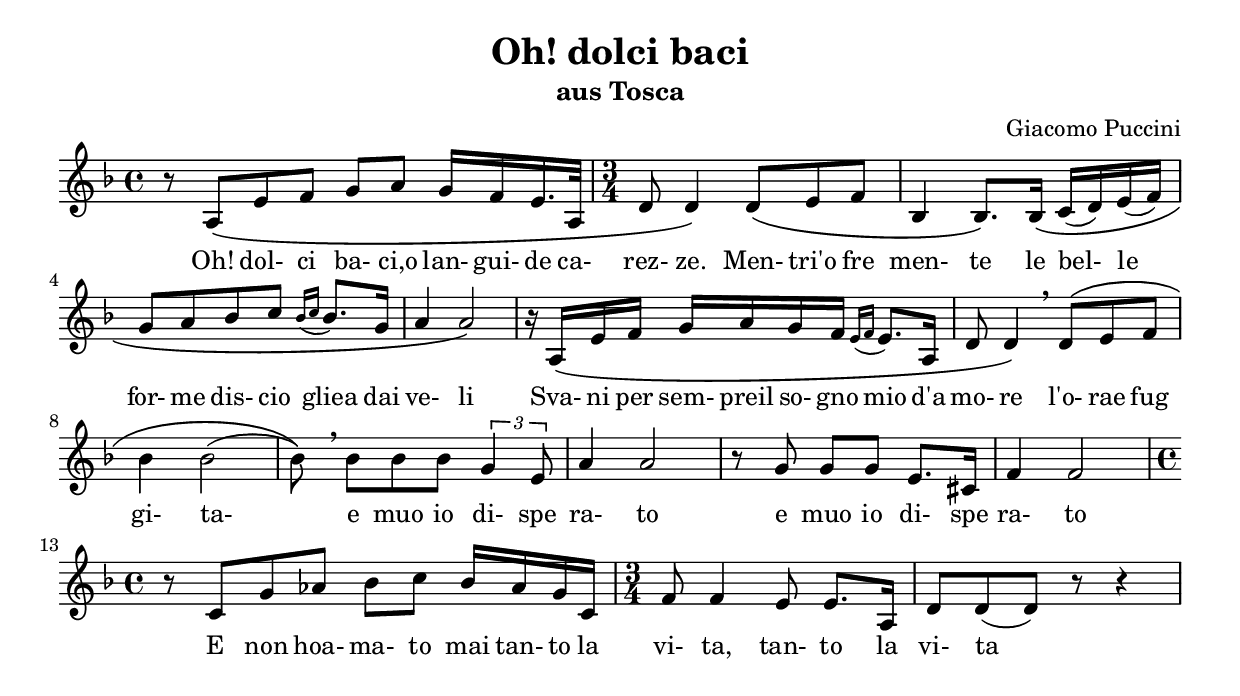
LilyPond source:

\version "2.24.4"
\bookpart {
  \tocItem \markup     "Oh! dolci baci"
  \header { title    = "Oh! dolci baci"
            subtitle = "aus Tosca"
            composer = "Giacomo Puccini" 
  }
\score {  
  \layout {indent = 0 }
  \transpose b d {
  \relative c' {
    \key b \minor \time 4/4
  r8 fis8 \( cis'8 d8 e8 fis8 e16 d16 cis16. fis,32   |
  \time 3/4 b8 b4 \) b8 \( cis8 d8                    |
  g,4 g8. \) g16 \( a16( b16) cis16( d16)             |
  e8 fis8 g8 a8 \acciaccatura { g16 a16 } g8.  e16    |
  fis4 fis2 \)                                        |
  r16 fis,16 \( cis'16 d16 e16 fis16 e16 d16 \acciaccatura { cis16 d16 } cis8. fis,16 |
  b8 b4 \) \breathe  b8 \( cis8 d8                    |
  g4 g2(                                              |
  g8) \) \) \breathe g8 g8 g8 \tuplet 3/2 { e4 cis8 } |
  fis4 fis2                                           |
  r8 e8 e8 e8 cis8. ais16                             |
  d4 d2                                               |
  \time 4/4 r8 a8 e'8 f8 g8 a8 g16 f16 e16 a,16       |
  \time 3/4 d8 d4 cis8 cis8. fis,16                   |
  b8 b8( b8) r8 r4                                    |
  }}

  \addlyrics {
  Oh! dol- ci ba- ci,o lan- gui- de ca-
  rez- ze. Men- tri'o fre
  men- te le bel- le
  for- me dis- cio gliea dai
  ve- li
  Sva- ni per sem- preil so- gno mio d'a
  mo- re l'o- rae fug
  gi- ta-
  e muo io di- spe
  ra- to
  e muo io di- spe
  ra- to
  E non hoa- ma- to mai tan- to la
  vi- ta, tan- to la vi- ta 
 }
}}

%{
 Giacomo Puccini, Tosca
 E lucevan le stelle,
   O dolci baci, o languide carezze,

 Verzierung mit \aftergrace bei 'gliea'
 Backslash mit \char ##h005c eingeben
 parallele tonarten d-dur / b-moll
                           (h-moll deutsch)
%}